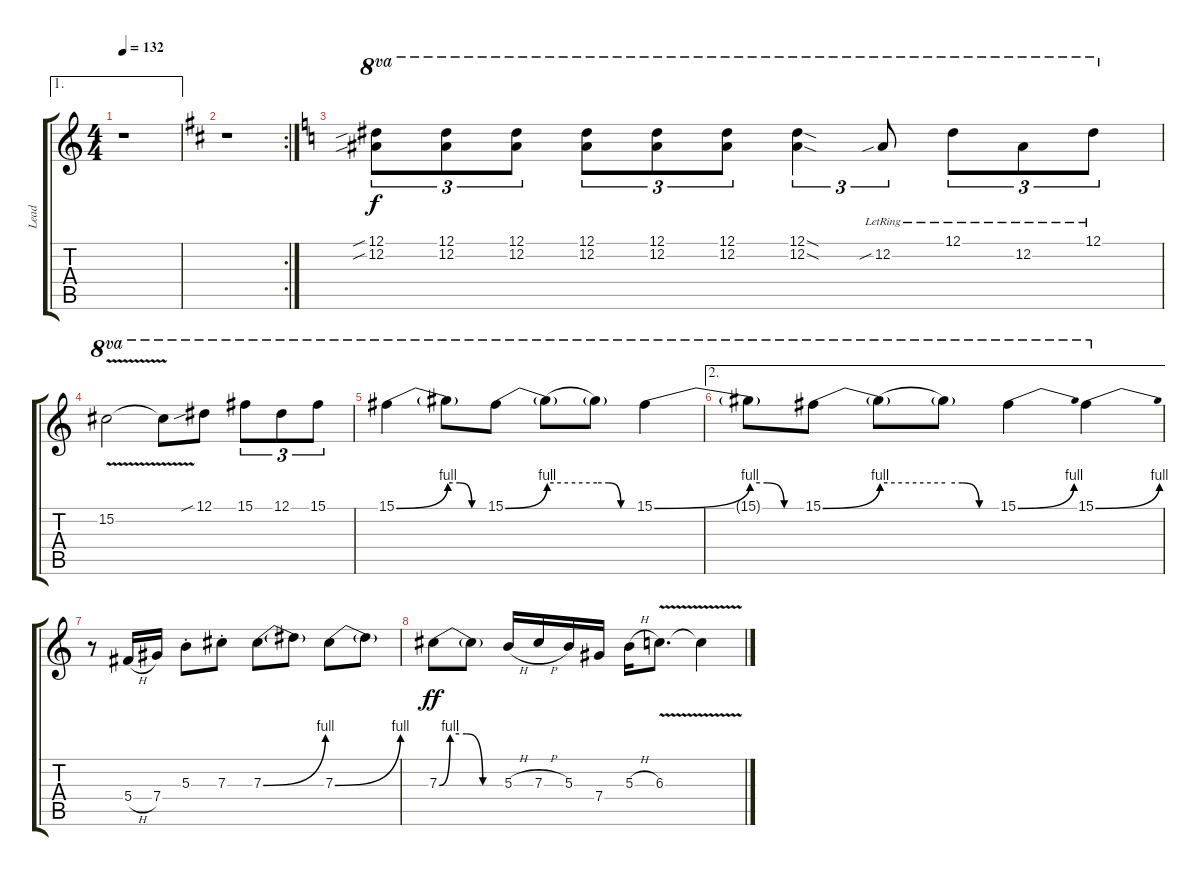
\track ("Lead" "Lead") {instrument distortionguitar}
\staff {score tabs}
\tuning (Eb4 Bb3 Gb3 Db3 Ab2 Eb2) {hide}
\ae 1
\ts (4 4)
\tempo 132
\clef g2
\ks c
r.1{dy f} |
\rc 2
\ks d
r.1 |
\ks c
(12.1{sib} 12.2{sib}).8{tu (3 2) ot 8va} (12.1 12.2).8{tu (3 2) ot 8va} (12.1 12.2).8{tu (3 2) ot 8va} (12.1 12.2).8{tu (3 2) ot 8va} (12.1 12.2).8{tu (3 2) ot 8va} (12.1 12.2).8{tu (3 2) ot 8va} (12.1{sod} 12.2{sod}).4{tu (3 2) ot 8va} 12.2{sib lr}.8{tu (3 2) ot 8va} 12.1{lr}.8{tu (3 2) ot 8va} 12.2{lr}.8{tu (3 2) ot 8va} 12.1{lr}.8{tu (3 2) ot 8va} |
15.2{v}.2{ot 8va} 15.2{v t}.8{ot 8va} 12.1{sib}.8{ot 8va} 15.1.8{tu (3 2) ot 8va} 12.1.8{tu (3 2) ot 8va} 15.1.8{tu (3 2) ot 8va} |
15.1{be (bend 0 0 60 4)}.4{ot 8va} 15.1{be (custom 0 4 20 4 40 0 60 0) t}.8{ot 8va} 15.1{be (bend 0 0 60 4)}.8{ot 8va} 15.1{be (hold 0 4 60 4) t}.8{ot 8va} 15.1{be (custom 0 4 20 4 40 0 60 0) t}.8{ot 8va} 15.1{be (bend 0 0 60 4)}.4{ot 8va} |
\ae 2
15.1{be (custom 0 4 20 4 40 0 60 0) t}.8{ot 8va} 15.1{be (bend 0 0 60 4)}.8{ot 8va} 15.1{be (hold 0 4 60 4) t}.8{ot 8va} 15.1{be (custom 0 4 20 4 40 0 60 0) t}.8{ot 8va} 15.1{be (bend 0 0 60 4)}.4{ot 8va} 15.1{be (bend 0 0 60 4)}.4{ot 8va} |
r.8 5.4{h}.16 7.4.16 5.3{st}.8 7.3{st}.8 7.3{be (bend 0 0 60 4)}.8 7.3{t}.8 7.3{be (bend 0 0 60 4)}.8 7.3{t}.8 |
7.3{be (custom 0 0 10 4 25 4 40 0 60 0)}.8{dy ff} 7.3{t}.8 5.3{h}.16 7.3{h}.16 5.3.16 7.4.16 5.3{h}.16 6.3{v}.8{d} 6.3{v t}.4
